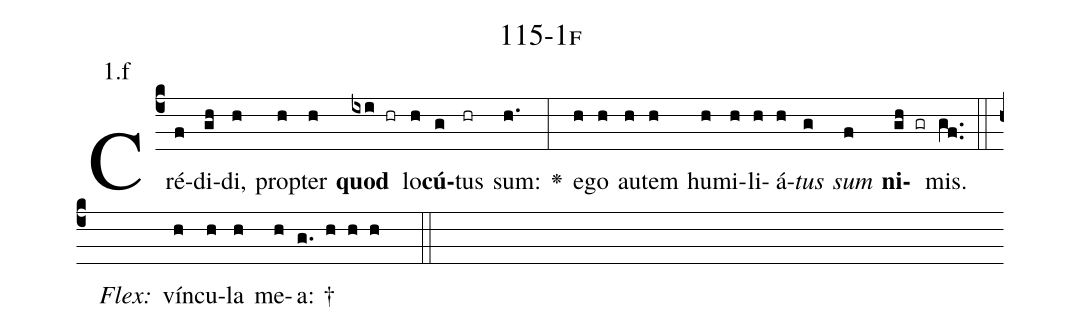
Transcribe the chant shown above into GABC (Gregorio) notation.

name: 115-1f;
annotation: 1.f;
%%
(c4)Cré(f)di(gh)di,(h) prop(h)ter(h) <b>quod</b>(ixi hr) lo(h)<b>cú</b>(g)tus(hr) sum:(h.) <v>\greheightstar</v>(:) e(h)go(h) au(h)tem(h) hu(h)mi(h)li(h)á(h)<i>tus</i>(g) <i>sum</i>(f) <b>ni</b>(gh gr)mis.(gf..) (::)
<i>Flex:</i>()  vín(h)cu(h)la(h) me(h)a: †(g. h h h  ::)

%E(h) u(h) o(g) u(f) a(gh) e.(gf..) (::)
